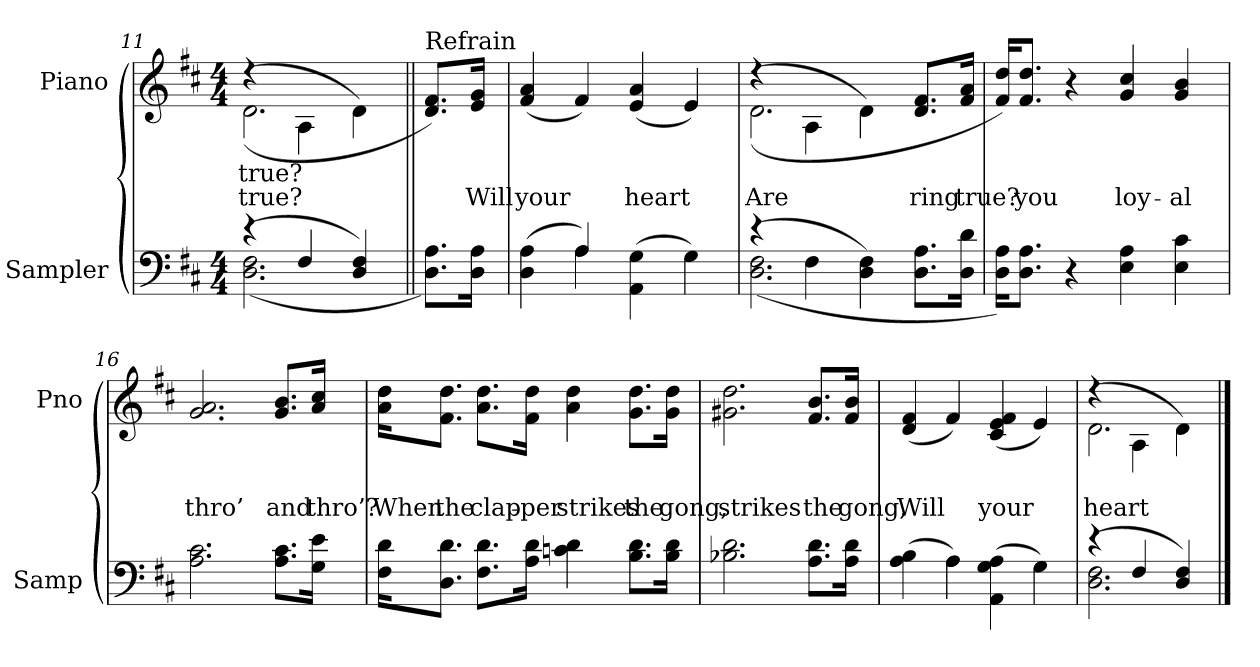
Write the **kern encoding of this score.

**kern	**kern	**text	**text
*part2	*part1	*part1	*part1
*staff2	*staff1	*staff1	*staff1
*I"Sampler	*I"Piano	*	*
*I'Samp	*I'Pno	*	*
*clefF4	*clefG2	*	*
*k[f#c#]	*k[f#c#]	*	*
*D:	*D:	*	*
*M4/4	*M4/4	*	*
=11	=11	=11	=11
*^	*^	*	*
(4r	(2.D 2.F#	(4r	(2.d	true?	true?
4F#/	.	4A\	.	.	.
4D/ 4F#/)	.	4d\)	.	.	.
*v	*v	*	*	*	*
*	*v	*v	*	*
=12||	=12||	=12||	=12||
!	!LO:TX:t=Refrain	!	!
8.D\ 8.A\L)	8.d/ 8.f#/L)	.	.
16D\ 16A\Jk	16e/ 16g/Jk	.	Will
=13	=13	=13	=13
*^	*	*	*
(4D 4A	4ryy	(4f# 4a	.	your
4A/)	4A	4f#)	.	.
(4AA 4G	2ryy	(4e 4a	.	heart
4G)	.	4e)	.	.
=14	=14	=14	=14	=14
*	*	*^	*	*
(4r	(2.D 2.F#	(4r	(2.d	.	Are
4F#\	.	4A\	.	.	.
4D\ 4F#\)	.	4d\)	.	.	.
8.D\ 8.A\L	4ryy	8.d/ 8.f#/L	4ryy	.	ring
16D\ 16d\Jk	.	16f#/ 16a/Jk	.	.	true?
*v	*v	*	*	*	*
*	*v	*v	*	*
=15	=15	=15	=15
16D\ 16A\KL)	16f#/ 16dd/KL)	.	.
8.D\ 8.A\J	8.f#/ 8.dd/J	.	you
4r	4r	.	.
4E 4A	4g 4cc#	.	loy-
4E 4c#	4g 4b	.	-al
=16	=16	=16	=16
2.A 2.c#	2.g 2.a	.	thro’
8.A\ 8.c#\L	8.g/ 8.b/L	.	and
16G\ 16e\Jk	16a/ 16cc#/Jk	.	thro’?
=17	=17	=17	=17
16F#\ 16d\KL	16a\ 16dd\KL	.	When
8.D\ 8.d\J	8.f#\ 8.dd\J	.	the
8.F#\ 8.d\L	8.a\ 8.dd\L	.	clap-
16A\ 16d\Jk	16f#\ 16dd\Jk	.	-per
4cn\ 4d\	4a 4dd	.	strikes
8.B\ 8.d\L	8.g\ 8.dd\L	.	the
16B\ 16d\Jk	16g\ 16dd\Jk	.	gong,
=18	=18	=18	=18
2.B-X\ 2.d\	2.g#X 2.dd	.	strikes
8.A\ 8.d\L	8.f#/ 8.b/L	.	the
16A\ 16d\Jk	16f#/ 16b/Jk	.	gong,
=19	=19	=19	=19
*^	*	*	*
(4A 4B	4ryy	(4d 4f#	.	Will
4A\)	4A	4f#/)	.	.
(4AA 4G 4A	2ryy	(4c#/ 4e/ 4f#/	.	your
4G)	.	4e/)	.	.
=20	=20	=20	=20	=20
*	*	*^	*	*
(4r	2.D 2.F#	(4r	2.d	.	heart
4F#/	.	4A\	.	.	.
4D/ 4F#/)	.	4d\)	.	.	.
*v	*v	*	*	*	*
*	*v	*v	*	*
==	==	==	==
*-	*-	*-	*-
